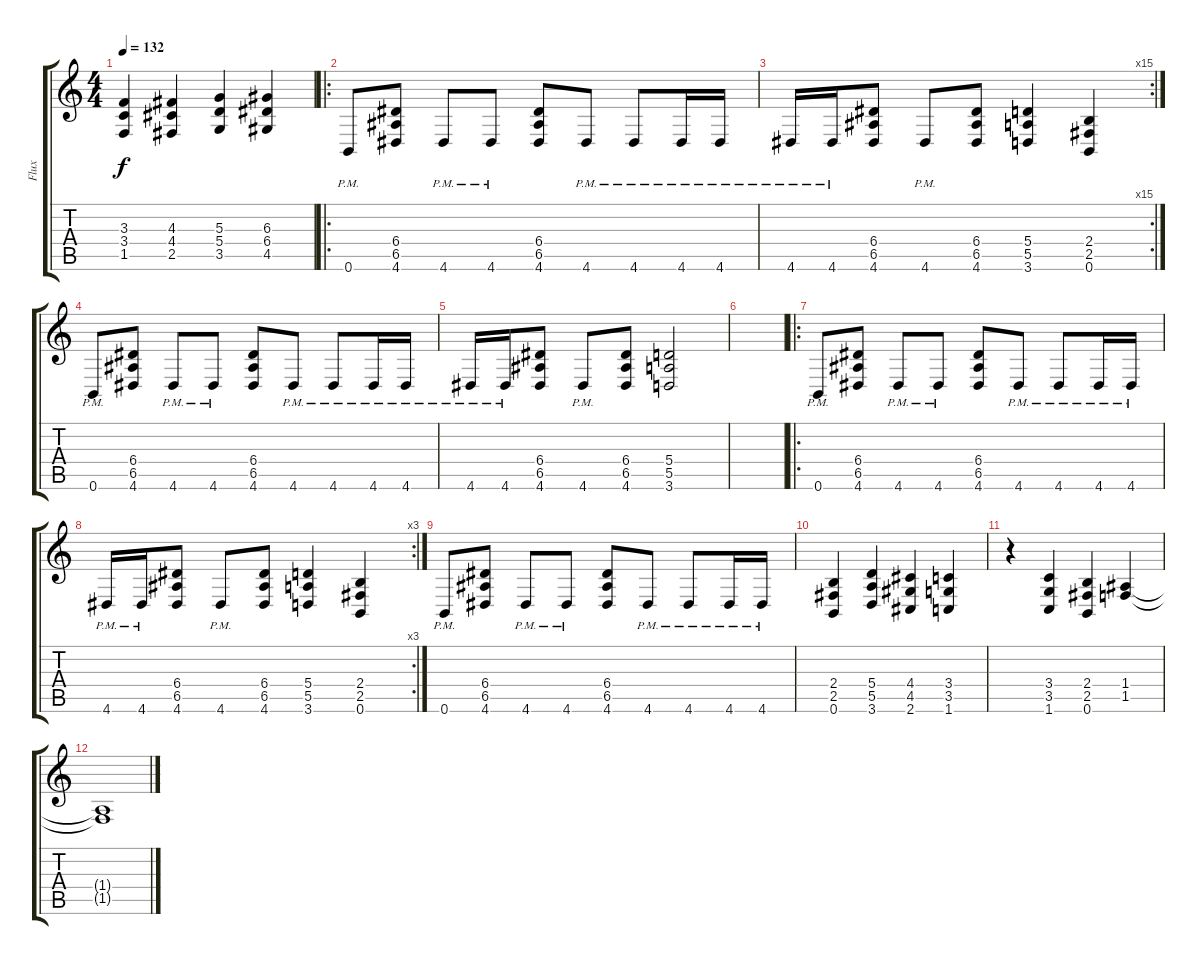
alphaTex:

\track ("Flux" "Flux") {instrument distortionguitar}
\staff {score tabs}
\tuning (B3 G3 D3 A2 E2 B1) {hide}
\ts (4 4)
\tempo 132
\clef g2
\ks c
(3.3 3.4 1.5).4{dy f} (4.3 4.4 2.5).4 (5.3 5.4 3.5).4 (6.3 6.4 4.5).4 |
\ro
0.6{pm}.8 (6.4 6.5 4.6).8 4.6{pm}.8 4.6{pm}.8 (6.4 6.5 4.6).8 4.6{pm}.8 4.6{pm}.8 4.6{pm}.16 4.6{pm}.16 |
\rc 15
4.6{pm}.16 4.6{pm}.16 (6.4 6.5 4.6).8 4.6{pm}.8 (6.4 6.5 4.6).8 (5.4 5.5 3.6).4 (2.4 2.5 0.6).4 |
0.6{pm}.8 (6.4 6.5 4.6).8 4.6{pm}.8 4.6{pm}.8 (6.4 6.5 4.6).8 4.6{pm}.8 4.6{pm}.8 4.6{pm}.16 4.6{pm}.16 |
4.6{pm}.16 4.6{pm}.16 (6.4 6.5 4.6).8 4.6{pm}.8 (6.4 6.5 4.6).8 (5.4 5.5 3.6).2 |
|
\ro
0.6{pm}.8 (6.4 6.5 4.6).8 4.6{pm}.8 4.6{pm}.8 (6.4 6.5 4.6).8 4.6{pm}.8 4.6{pm}.8 4.6{pm}.16 4.6{pm}.16 |
\rc 3
4.6{pm}.16 4.6{pm}.16 (6.4 6.5 4.6).8 4.6{pm}.8 (6.4 6.5 4.6).8 (5.4 5.5 3.6).4 (2.4 2.5 0.6).4 |
0.6{pm}.8 (6.4 6.5 4.6).8 4.6{pm}.8 4.6{pm}.8 (6.4 6.5 4.6).8 4.6{pm}.8 4.6{pm}.8 4.6{pm}.16 4.6{pm}.16 |
(2.4 2.5 0.6).4 (5.4 5.5 3.6).4 (4.4 4.5 2.6).4 (3.4 3.5 1.6).4 |
r.4 (3.4 3.5 1.6).4 (2.4 2.5 0.6).4 (1.4 1.5).4 |
(1.4{t} 1.5{t}).1
